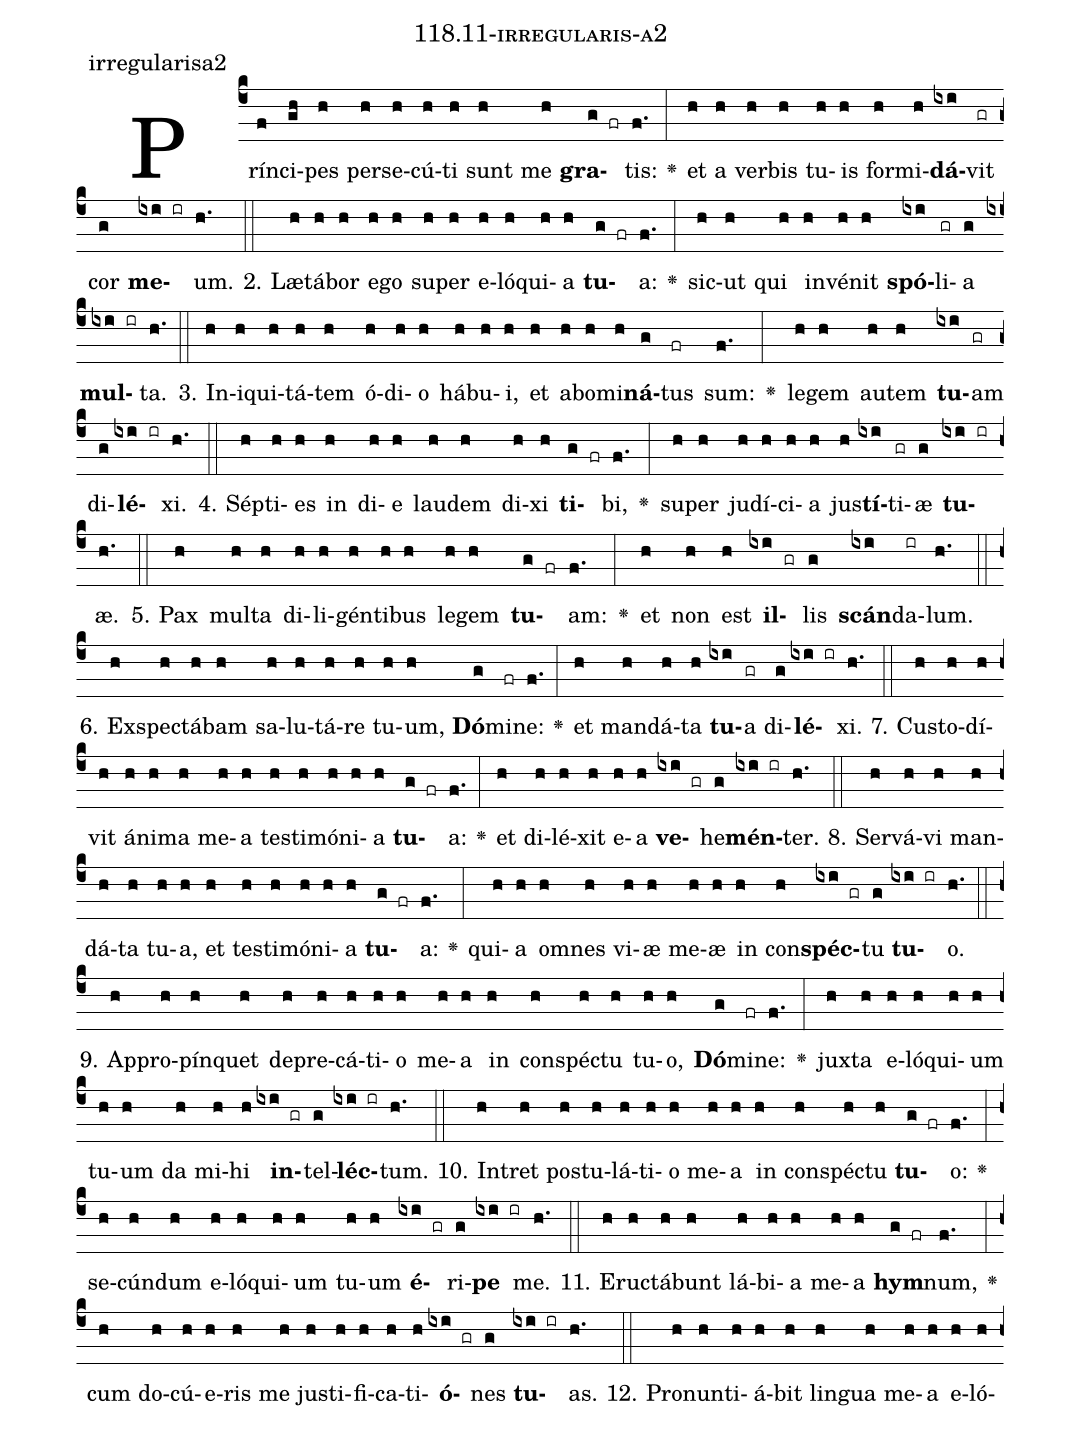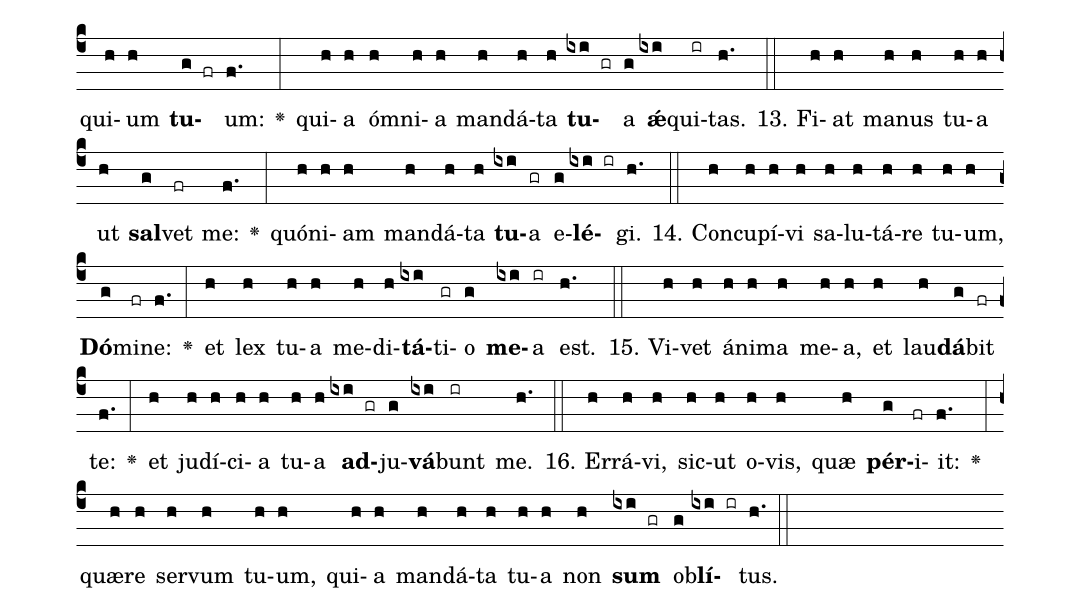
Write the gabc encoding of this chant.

name: 118.11-irregularis-a2;
annotation: irregularisa2;
%%
(c4)Prín(f)ci(gh)pes(h) per(h)se(h)cú(h)ti(h) sunt(h) me(h) <b>gra</b>(g fr)tis:(f.) <v>\greheightstar</v>(:) et(h) a(h) ver(h)bis(h) tu(h)is(h) for(h)mi(h)<b>dá</b>(ixi)vit(gr) cor(g) <b>me</b>(ixi ir)um.(h.) (::)
2. Læ(h)tá(h)bor(h) e(h)go(h) su(h)per(h) e(h)ló(h)qui(h)a(h) <b>tu</b>(g fr)a:(f.) <v>\greheightstar</v>(:) sic(h)ut(h) qui(h) in(h)vé(h)nit(h) <b>spó</b>(ixi)li(gr)a(g) <b>mul</b>(ixi ir)ta.(h.) (::)
3. In(h)i(h)qui(h)tá(h)tem(h) ó(h)di(h)o(h) há(h)bu(h)i,(h) et(h) ab(h)o(h)mi(h)<b>ná</b>(g)tus(fr) sum:(f.) <v>\greheightstar</v>(:) le(h)gem(h) au(h)tem(h) <b>tu</b>(ixi)am(gr) di(g)<b>lé</b>(ixi ir)xi.(h.) (::)
4. Sép(h)ti(h)es(h) in(h) di(h)e(h) lau(h)dem(h) di(h)xi(h) <b>ti</b>(g fr)bi,(f.) <v>\greheightstar</v>(:) su(h)per(h) ju(h)dí(h)ci(h)a(h) jus(h)<b>tí</b>(ixi)ti(gr)æ(g) <b>tu</b>(ixi ir)æ.(h.) (::)
5. Pax(h) mul(h)ta(h) di(h)li(h)gén(h)ti(h)bus(h) le(h)gem(h) <b>tu</b>(g fr)am:(f.) <v>\greheightstar</v>(:) et(h) non(h) est(h) <b>il</b>(ixi gr)lis(g) <b>scán</b>(ixi)da(ir)lum.(h.) (::)
6. Ex(h)spec(h)tá(h)bam(h) sa(h)lu(h)tá(h)re(h) tu(h)um,(h) <b>Dó</b>(g)mi(fr)ne:(f.) <v>\greheightstar</v>(:) et(h) man(h)dá(h)ta(h) <b>tu</b>(ixi)a(gr) di(g)<b>lé</b>(ixi ir)xi.(h.) (::)
7. Cus(h)to(h)dí(h)vit(h) á(h)ni(h)ma(h) me(h)a(h) tes(h)ti(h)mó(h)ni(h)a(h) <b>tu</b>(g fr)a:(f.) <v>\greheightstar</v>(:) et(h) di(h)lé(h)xit(h) e(h)a(h) <b>ve</b>(ixi gr)he(g)<b>mén</b>(ixi ir)ter.(h.) (::)
8. Ser(h)vá(h)vi(h) man(h)dá(h)ta(h) tu(h)a,(h) et(h) tes(h)ti(h)mó(h)ni(h)a(h) <b>tu</b>(g fr)a:(f.) <v>\greheightstar</v>(:) qui(h)a(h) om(h)nes(h) vi(h)æ(h) me(h)æ(h) in(h) con(h)<b>spéc</b>(ixi gr)tu(g) <b>tu</b>(ixi ir)o.(h.) (::)
9. Ap(h)pro(h)pín(h)quet(h) de(h)pre(h)cá(h)ti(h)o(h) me(h)a(h) in(h) con(h)spéc(h)tu(h) tu(h)o,(h) <b>Dó</b>(g)mi(fr)ne:(f.) <v>\greheightstar</v>(:) jux(h)ta(h) e(h)ló(h)qui(h)um(h) tu(h)um(h) da(h) mi(h)hi(h) <b>in</b>(ixi gr)tel(g)<b>léc</b>(ixi ir)tum.(h.) (::)
10. In(h)tret(h) pos(h)tu(h)lá(h)ti(h)o(h) me(h)a(h) in(h) con(h)spéc(h)tu(h) <b>tu</b>(g fr)o:(f.) <v>\greheightstar</v>(:) se(h)cún(h)dum(h) e(h)ló(h)qui(h)um(h) tu(h)um(h) <b>é</b>(ixi gr)ri(g)<b>pe</b>(ixi ir) me.(h.) (::)
11. E(h)ruc(h)tá(h)bunt(h) lá(h)bi(h)a(h) me(h)a(h) <b>hym</b>(g fr)num,(f.) <v>\greheightstar</v>(:) cum(h) do(h)cú(h)e(h)ris(h) me(h) jus(h)ti(h)fi(h)ca(h)ti(h)<b>ó</b>(ixi gr)nes(g) <b>tu</b>(ixi ir)as.(h.) (::)
12. Pro(h)nun(h)ti(h)á(h)bit(h) lin(h)gua(h) me(h)a(h) e(h)ló(h)qui(h)um(h) <b>tu</b>(g fr)um:(f.) <v>\greheightstar</v>(:) qui(h)a(h) óm(h)ni(h)a(h) man(h)dá(h)ta(h) <b>tu</b>(ixi gr)a(g) <b>ǽ</b>(ixi)qui(ir)tas.(h.) (::)
13. Fi(h)at(h) ma(h)nus(h) tu(h)a(h) ut(h) <b>sal</b>(g)vet(fr) me:(f.) <v>\greheightstar</v>(:) quón(h)i(h)am(h) man(h)dá(h)ta(h) <b>tu</b>(ixi)a(gr) e(g)<b>lé</b>(ixi ir)gi.(h.) (::)
14. Con(h)cu(h)pí(h)vi(h) sa(h)lu(h)tá(h)re(h) tu(h)um,(h) <b>Dó</b>(g)mi(fr)ne:(f.) <v>\greheightstar</v>(:) et(h) lex(h) tu(h)a(h) me(h)di(h)<b>tá</b>(ixi)ti(gr)o(g) <b>me</b>(ixi)a(ir) est.(h.) (::)
15. Vi(h)vet(h) á(h)ni(h)ma(h) me(h)a,(h) et(h) lau(h)<b>dá</b>(g)bit(fr) te:(f.) <v>\greheightstar</v>(:) et(h) ju(h)dí(h)ci(h)a(h) tu(h)a(h) <b>ad</b>(ixi gr)ju(g)<b>vá</b>(ixi)bunt(ir) me.(h.) (::)
16. Er(h)rá(h)vi,(h) sic(h)ut(h) o(h)vis,(h) quæ(h) <b>pér</b>(g)i(fr)it:(f.) <v>\greheightstar</v>(:) quæ(h)re(h) ser(h)vum(h) tu(h)um,(h) qui(h)a(h) man(h)dá(h)ta(h) tu(h)a(h) non(h) <b>sum</b>(ixi gr) ob(g)<b>lí</b>(ixi ir)tus.(h.) (::)
